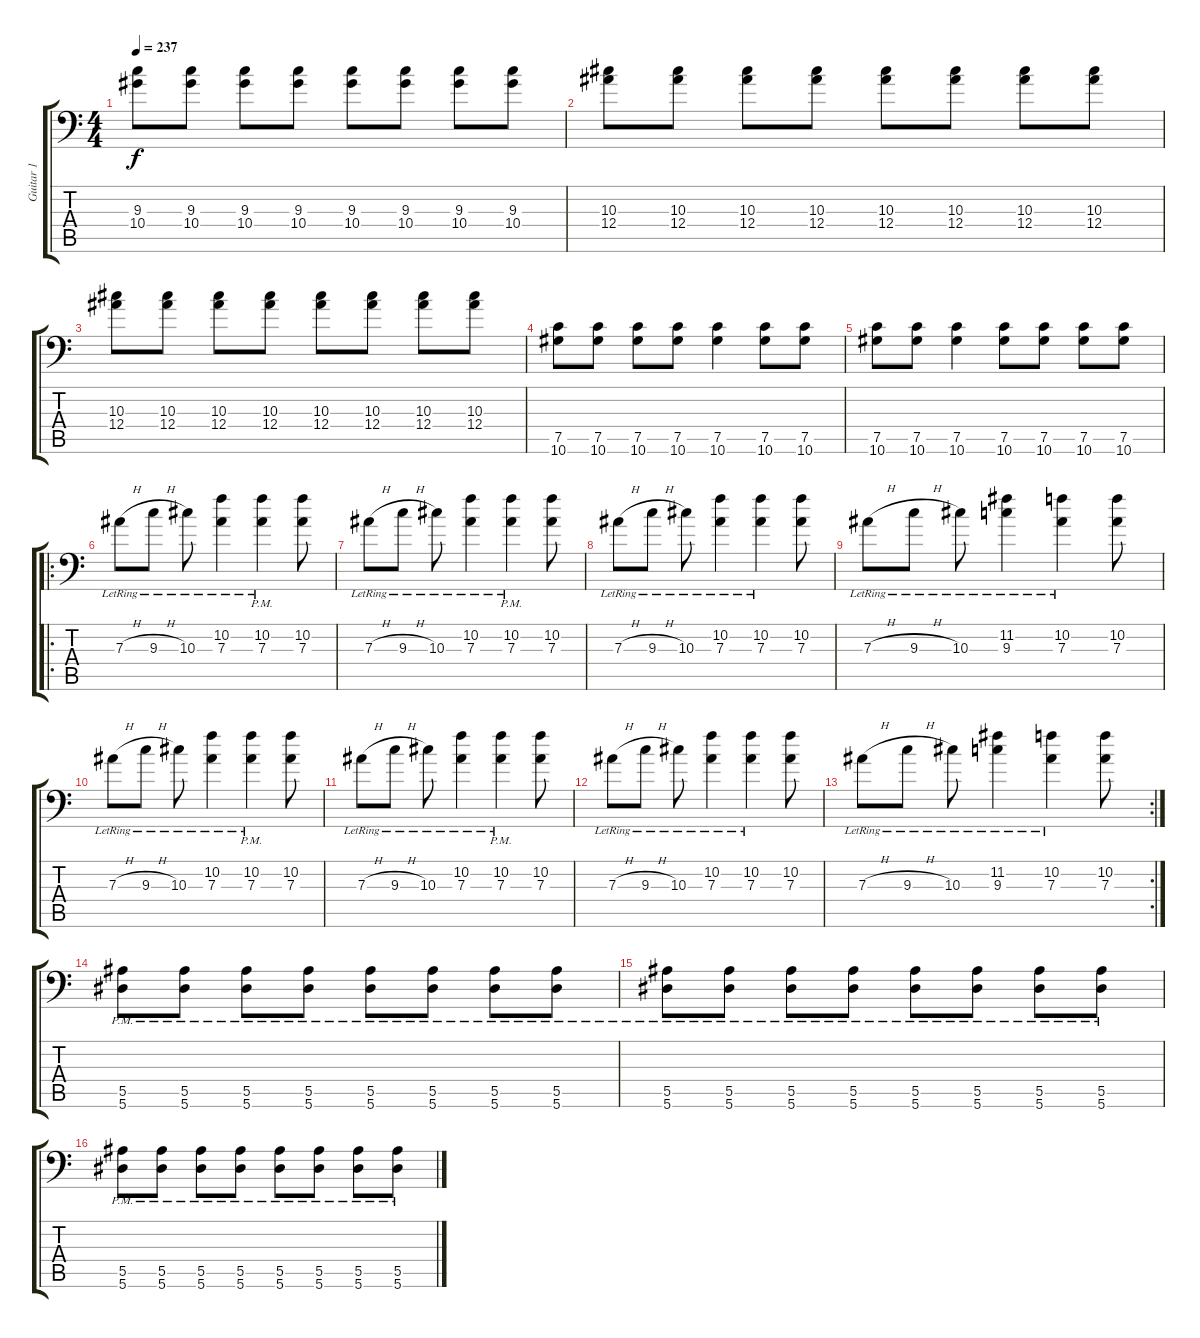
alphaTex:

\track ("Guitar 1" "Guitar 1") {instrument distortionguitar}
\staff {score tabs}
\tuning (C4 G3 Eb3 Bb2 F2 Bb1) {hide}
\ts (4 4)
\tempo 237
\clef f4
\ks c
(9.3 10.4).8{dy f} (9.3 10.4).8 (9.3 10.4).8 (9.3 10.4).8 (9.3 10.4).8 (9.3 10.4).8 (9.3 10.4).8 (9.3 10.4).8 |
(10.3 12.4).8 (10.3 12.4).8 (10.3 12.4).8 (10.3 12.4).8 (10.3 12.4).8 (10.3 12.4).8 (10.3 12.4).8 (10.3 12.4).8 |
(10.3 12.4).8 (10.3 12.4).8 (10.3 12.4).8 (10.3 12.4).8 (10.3 12.4).8 (10.3 12.4).8 (10.3 12.4).8 (10.3 12.4).8 |
(7.5 10.6).8 (7.5 10.6).8 (7.5 10.6).8 (7.5 10.6).8 (7.5 10.6).4 (7.5 10.6).8 (7.5 10.6).8 |
(7.5 10.6).8 (7.5 10.6).8 (7.5 10.6).4 (7.5 10.6).8 (7.5 10.6).8 (7.5 10.6).8 (7.5 10.6).8 |
\ro
7.3{h lr}.8{volume 8 balance 0} 9.3{h lr}.8 10.3{lr}.8 (10.2{lr} 7.3).4 (10.2{pm lr} 7.3).4 (10.2 7.3).8 |
7.3{h lr}.8{volume 10} 9.3{h lr}.8 10.3{lr}.8 (10.2{lr} 7.3).4 (10.2{pm lr} 7.3).4 (10.2 7.3).8 |
7.3{h lr}.8{volume 10} 9.3{h lr}.8 10.3{lr}.8 (10.2{lr} 7.3).4 (10.2{lr} 7.3).4 (10.2 7.3).8 |
7.3{h lr}.8{volume 10} 9.3{h lr}.8 10.3{lr}.8 (11.2{lr} 9.3).4 (10.2{lr} 7.3).4 (10.2 7.3).8 |
7.3{h lr}.8{volume 10} 9.3{h lr}.8 10.3{lr}.8 (10.2{lr} 7.3).4 (10.2{pm lr} 7.3).4 (10.2 7.3).8 |
7.3{h lr}.8{volume 10} 9.3{h lr}.8 10.3{lr}.8 (10.2{lr} 7.3).4 (10.2{pm lr} 7.3).4 (10.2 7.3).8 |
7.3{h lr}.8{volume 10} 9.3{h lr}.8 10.3{lr}.8 (10.2{lr} 7.3).4 (10.2{lr} 7.3).4 (10.2 7.3).8 |
\rc 2
7.3{h lr}.8{volume 10} 9.3{h lr}.8 10.3{lr}.8 (11.2{lr} 9.3).4 (10.2{lr} 7.3).4 (10.2 7.3).8 |
(5.5{pm} 5.6{pm}).8 (5.5{pm} 5.6{pm}).8 (5.5{pm} 5.6{pm}).8 (5.5{pm} 5.6{pm}).8 (5.5{pm} 5.6{pm}).8 (5.5{pm} 5.6{pm}).8 (5.5{pm} 5.6{pm}).8 (5.5{pm} 5.6{pm}).8 |
(5.5{pm} 5.6{pm}).8 (5.5{pm} 5.6{pm}).8 (5.5{pm} 5.6{pm}).8 (5.5{pm} 5.6{pm}).8 (5.5{pm} 5.6{pm}).8 (5.5{pm} 5.6{pm}).8 (5.5{pm} 5.6{pm}).8 (5.5{pm} 5.6{pm}).8 |
(5.5{pm} 5.6{pm}).8 (5.5{pm} 5.6{pm}).8 (5.5{pm} 5.6{pm}).8 (5.5{pm} 5.6{pm}).8 (5.5{pm} 5.6{pm}).8 (5.5{pm} 5.6{pm}).8 (5.5{pm} 5.6{pm}).8 (5.5{pm} 5.6{pm}).8
